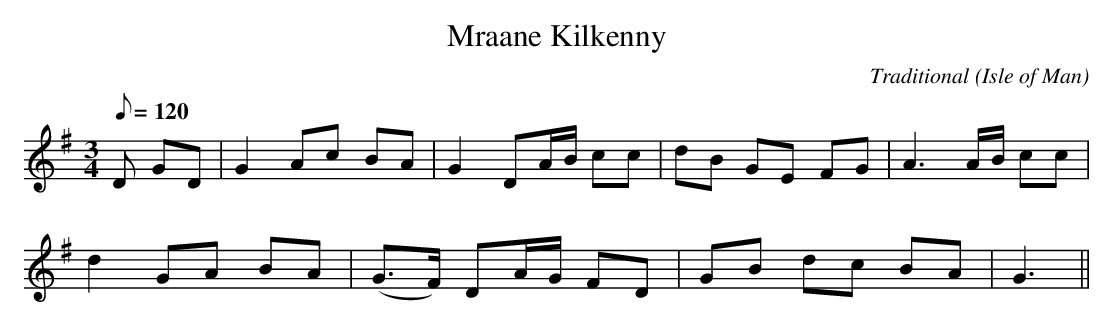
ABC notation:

X:1
T:Mraane Kilkenny
C:Traditional
O:Isle of Man
M:3/4
L:1/8
Q:120
K:G
D GD|G2 Ac BA|G2 DA/B/ cc|dB GE FG|A3 A/B/ cc|
d2 GA BA|(G>F) DA/G/ FD|GB dc BA|G3||
